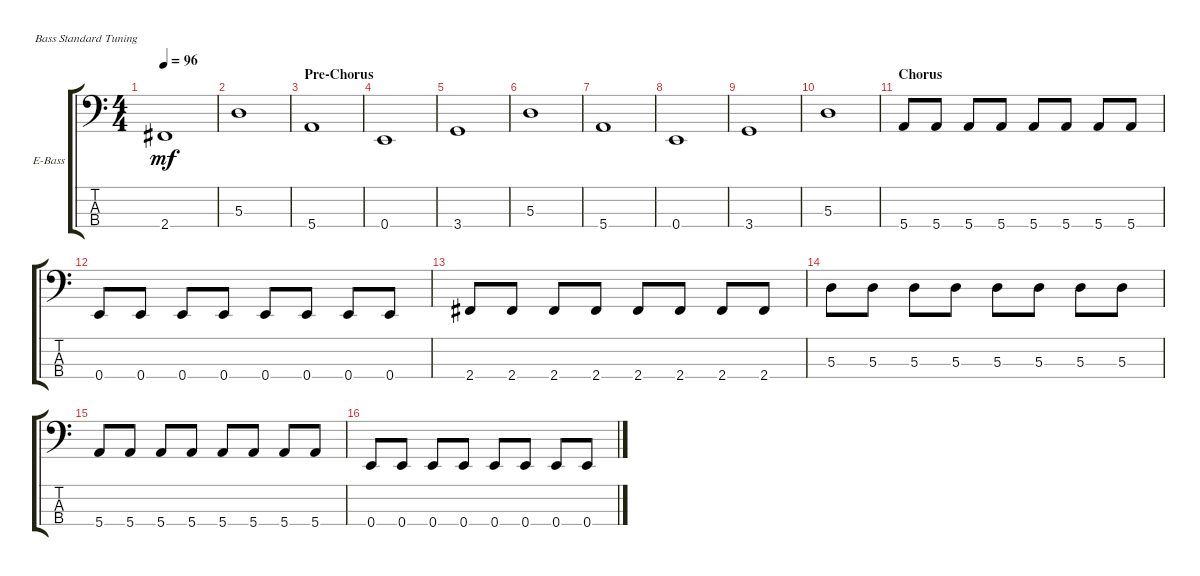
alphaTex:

\defaultSystemsLayout 4
\bracketExtendMode groupsimilarinstruments
\firstSystemTrackNameOrientation horizontal
\otherSystemsTrackNameOrientation horizontal
\track ("Hugh" "E-Bass") {instrument electricbassfinger}
\staff {score tabs}
\tuning (G2 D2 A1 E1)
\ts (4 4)
\tempo 96
\clef f4
\ks c
2.4.1{dy mf} |
5.3.1 |
\section ("" "Pre-Chorus")
5.4.1 |
0.4.1 |
3.4.1 |
5.3.1 |
5.4.1 |
0.4.1 |
3.4.1 |
5.3.1 |
\section ("" "Chorus")
5.4.8 5.4.8 5.4.8 5.4.8 5.4.8 5.4.8 5.4.8 5.4.8 |
0.4.8 0.4.8 0.4.8 0.4.8 0.4.8 0.4.8 0.4.8 0.4.8 |
2.4.8 2.4.8 2.4.8 2.4.8 2.4.8 2.4.8 2.4.8 2.4.8 |
5.3.8 5.3.8 5.3.8 5.3.8 5.3.8 5.3.8 5.3.8 5.3.8 |
5.4.8 5.4.8 5.4.8 5.4.8 5.4.8 5.4.8 5.4.8 5.4.8 |
0.4.8 0.4.8 0.4.8 0.4.8 0.4.8 0.4.8 0.4.8 0.4.8
